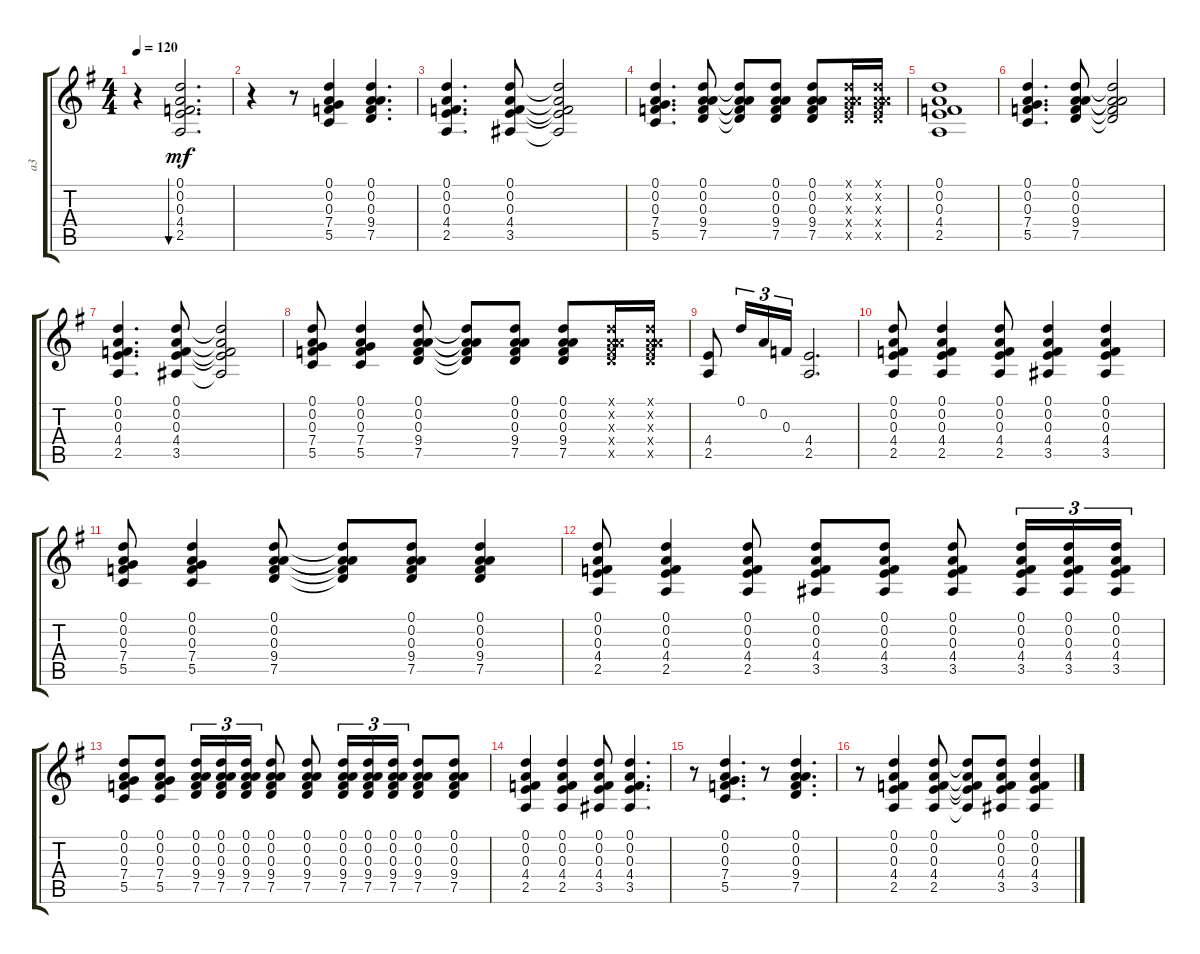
\track ("a3" "a3") {instrument acousticguitarsteel}
\staff {score tabs}
\tuning (D4 A3 F3 C3 G2 D2) {hide}
\ts (4 4)
\tempo 120
\clef g2
\ks g
r.4{dy mf} (0.1 0.2 0.3 4.4 2.5).2{d bu 30} |
r.4 r.8 (0.1 0.2 0.3 7.4 5.5).4 (0.1 0.2 0.3 9.4 7.5).4{d} |
(0.1 0.2 0.3 4.4 2.5).4{d} (0.1 0.2 0.3 4.4 3.5).8 (0.1{t} 0.2{t} 0.3{t} 4.4{t} 3.5{t}).2 |
(0.1 0.2 0.3 7.4 5.5).4{d} (0.1 0.2 0.3 9.4 7.5).8 (0.1{t} 0.2{t} 0.3{t} 9.4{t} 7.5{t}).8 (0.1 0.2 0.3 9.4 7.5).8 (0.1 0.2 0.3 9.4 7.5).8 (0.1{x} 0.2{x} 0.3{x} 9.4{x} 7.5{x}).16 (0.1{x} 0.2{x} 0.3{x} 9.4{x} 7.5{x}).16 |
(0.1 0.2 0.3 4.4 2.5).1 |
(0.1 0.2 0.3 7.4 5.5).4{d} (0.1 0.2 0.3 9.4 7.5).8 (0.1{t} 0.2{t} 0.3{t} 9.4{t} 7.5{t}).2 |
(0.1 0.2 0.3 4.4 2.5).4{d} (0.1 0.2 0.3 4.4 3.5).8 (0.1{t} 0.2{t} 0.3{t} 4.4{t} 3.5{t}).2 |
(0.1 0.2 0.3 7.4 5.5).8 (0.1 0.2 0.3 7.4 5.5).4 (0.1 0.2 0.3 9.4 7.5).8 (0.1{t} 0.2{t} 0.3{t} 9.4{t} 7.5{t}).8 (0.1 0.2 0.3 9.4 7.5).8 (0.1 0.2 0.3 9.4 7.5).8 (0.1{x} 0.2{x} 0.3{x} 9.4{x} 7.5{x}).16 (0.1{x} 0.2{x} 0.3{x} 9.4{x} 7.5{x}).16 |
(4.4 2.5).8 0.1.16{tu (3 2)} 0.2.16{tu (3 2)} 0.3.16{tu (3 2)} (4.4 2.5).2{d} |
(0.1 0.2 0.3 4.4 2.5).8 (0.1 0.2 0.3 4.4 2.5).4 (0.1 0.2 0.3 4.4 2.5).8 (0.1 0.2 0.3 4.4 3.5).4 (0.1 0.2 0.3 4.4 3.5).4 |
(0.1 0.2 0.3 7.4 5.5).8 (0.1 0.2 0.3 7.4 5.5).4 (0.1 0.2 0.3 9.4 7.5).8 (0.1{t} 0.2{t} 0.3{t} 9.4{t} 7.5{t}).8 (0.1 0.2 0.3 9.4 7.5).8 (0.1 0.2 0.3 9.4 7.5).4 |
(0.1 0.2 0.3 4.4 2.5).8 (0.1 0.2 0.3 4.4 2.5).4 (0.1 0.2 0.3 4.4 2.5).8 (0.1 0.2 0.3 4.4 3.5).8 (0.1 0.2 0.3 4.4 3.5).8 (0.1 0.2 0.3 4.4 3.5).8 (0.1 0.2 0.3 4.4 3.5).16{tu (3 2)} (0.1 0.2 0.3 4.4 3.5).16{tu (3 2)} (0.1 0.2 0.3 4.4 3.5).16{tu (3 2)} |
(0.1 0.2 0.3 7.4 5.5).8 (0.1 0.2 0.3 7.4 5.5).8 (0.1 0.2 0.3 9.4 7.5).16{tu (3 2)} (0.1 0.2 0.3 9.4 7.5).16{tu (3 2)} (0.1 0.2 0.3 9.4 7.5).16{tu (3 2)} (0.1 0.2 0.3 9.4 7.5).8 (0.1 0.2 0.3 9.4 7.5).8 (0.1 0.2 0.3 9.4 7.5).16{tu (3 2)} (0.1 0.2 0.3 9.4 7.5).16{tu (3 2)} (0.1 0.2 0.3 9.4 7.5).16{tu (3 2)} (0.1 0.2 0.3 9.4 7.5).8 (0.1 0.2 0.3 9.4 7.5).8 |
(0.1 0.2 0.3 4.4 2.5).4 (0.1 0.2 0.3 4.4 2.5).4 (0.1 0.2 0.3 4.4 3.5).8 (0.1 0.2 0.3 4.4 3.5).4{d} |
r.8 (0.1 0.2 0.3 7.4 5.5).4{d} r.8 (0.1 0.2 0.3 9.4 7.5).4{d} |
r.8 (0.1 0.2 0.3 4.4 2.5).4 (0.1 0.2 0.3 4.4 2.5).8 (0.1{t} 0.2{t} 0.3{t} 4.4{t} 2.5{t}).8 (0.1 0.2 0.3 4.4 3.5).8 (0.1 0.2 0.3 4.4 3.5).4
